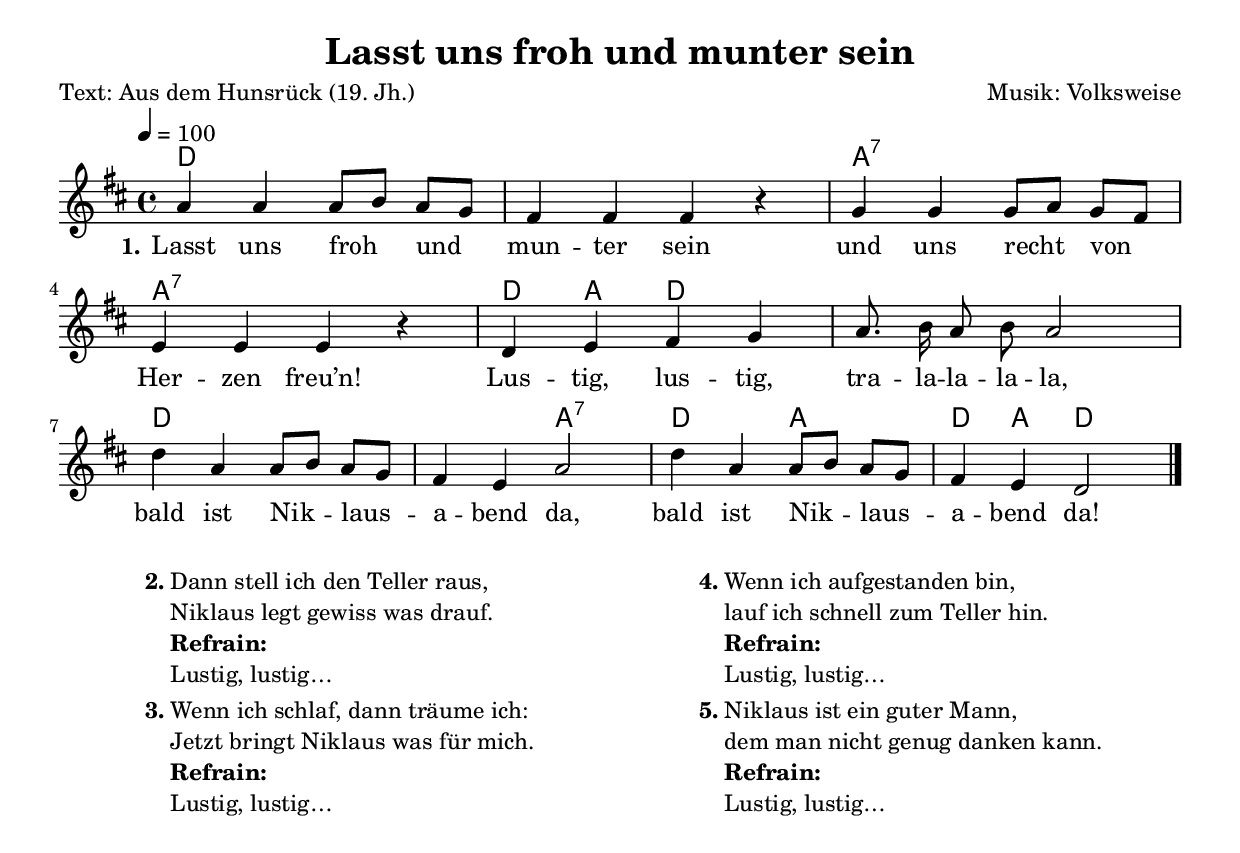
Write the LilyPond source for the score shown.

\version "2.12.3"

\include "default.ly"

\header {
  title="Lasst uns froh und munter sein"
  composer="Musik: Volksweise"
  poet="Text: Aus dem Hunsrück (19. Jh.)"
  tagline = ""
}


Melodie=\relative c' {
	a'4 a4 a8[ b8] a8[ g8]
	fis4 fis4 fis4 r4
	g4 g4 g8[ a8] g8[ fis8] \break
	e4 e4 e4 r4
	d4 e4 fis4 g4
	a8. b16 a8 b8 a2 \break
	d4 a4 a8[ b8] a8[ g8]
	fis4 e4 a2
	d4 a4 a8[ b8] a8[ g8]
	fis4 e4 d2
	\bar "|."
}


Akkorde= \chordmode {
	\set chordChanges = ##t
	d4 d d8 d d d d4 d d s
	a:7 a:7 a8:7 a:7 a:7 a:7 a4:7 a:7 a:7 s
	d4 a d d d8. d16 d8 d d2 d4 d d8 d d d
	d4 d a2:7 d4 d a8 a a a d4 a d2
}

Text=\lyricmode {
	\set stanza = #"1."
	Lasst uns froh und mun -- ter sein
	und uns recht von Her -- zen freu’n!
	Lus -- tig, lus -- tig, tra -- la -- la -- la -- la,
	bald ist Nik -- laus -- a -- bend da,
	bald ist Nik -- laus -- a -- bend da!
}


\score{
  <<
    \new ChordNames {\Akkorde}
    \new Voice = "Melodie" {
      \autoBeamOff
      \clef treble
      \key d \major
      \time 4/4
      \tempo 4 = 100
     \Melodie
    }
    \new Lyrics = Strophe \lyricsto Melodie \Text
  >>
  %\midi{}
}

\markup {
  \fill-line {
    \hspace #0.1 
     \column {
      \line { \bold "2."
        \column {
          "Dann stell ich den Teller raus," 
          "Niklaus legt gewiss was drauf."
          \bold "Refrain:" "Lustig, lustig…"
        }
      }
      \hspace #0.1 
      \line { \bold "3."
        \column {
          "Wenn ich schlaf, dann träume ich:" 
          "Jetzt bringt Niklaus was für mich."
          \bold "Refrain:" "Lustig, lustig…"
        }
      }
    }
    \hspace #0.1  
     \column {
      \line { \bold "4."
        \column {
          "Wenn ich aufgestanden bin,"
          "lauf ich schnell zum Teller hin."
          \bold "Refrain:" "Lustig, lustig…"
        }
      }
      \hspace #0.1 
      \line { \bold "5."
        \column {
          "Niklaus ist ein guter Mann," 
          "dem man nicht genug danken kann."
          \bold "Refrain:" "Lustig, lustig…"
        }
      }
    }
  \hspace #0.1 
  }
}

 % some settings % vim: sw=2 et
